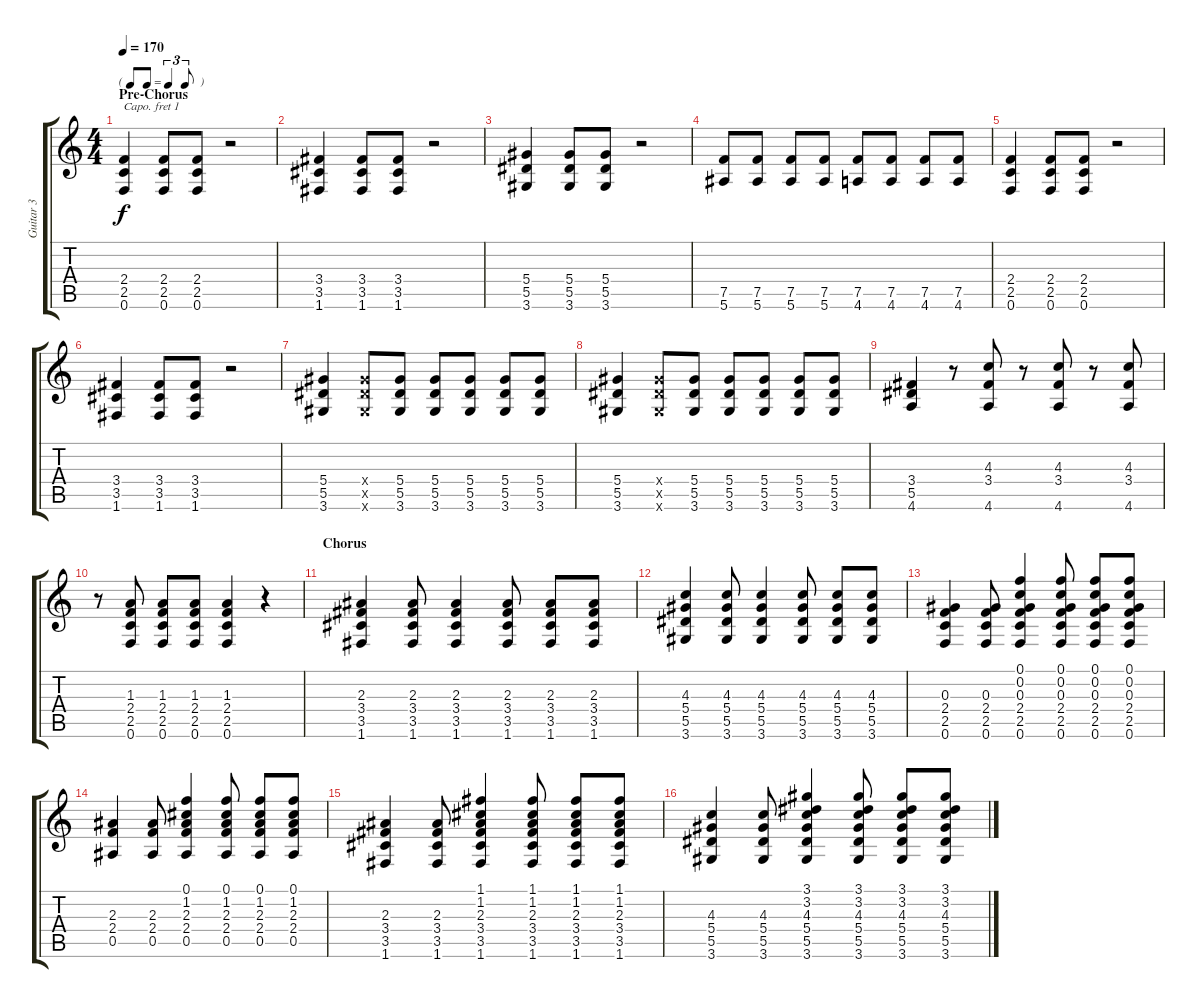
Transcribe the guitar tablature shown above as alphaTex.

\track ("Guitar 3" "Guitar 3") {instrument distortionguitar}
\staff {score tabs}
\capo 1
\tuning (E4 B3 G3 D3 A2 E2) {hide}
\ts (4 4)
\tf triplet8th
\section ("" "Pre-Chorus")
\tempo 170
\clef g2
\ks c
(2.4 2.5 0.6).4{dy f} (2.4 2.5 0.6).8 (2.4 2.5 0.6).8 r.2 |
(3.4 3.5 1.6).4 (3.4 3.5 1.6).8 (3.4 3.5 1.6).8 r.2 |
(5.4 5.5 3.6).4 (5.4 5.5 3.6).8 (5.4 5.5 3.6).8 r.2 |
(7.5 5.6).8 (7.5 5.6).8 (7.5 5.6).8 (7.5 5.6).8 (7.5 4.6).8 (7.5 4.6).8 (7.5 4.6).8 (7.5 4.6).8 |
(2.4 2.5 0.6).4 (2.4 2.5 0.6).8 (2.4 2.5 0.6).8 r.2 |
(3.4 3.5 1.6).4 (3.4 3.5 1.6).8 (3.4 3.5 1.6).8 r.2 |
(5.4 5.5 3.6).4 (5.4{x} 5.5{x} 3.6{x}).8 (5.4 5.5 3.6).8 (5.4 5.5 3.6).8 (5.4 5.5 3.6).8 (5.4 5.5 3.6).8 (5.4 5.5 3.6).8 |
(5.4 5.5 3.6).4 (5.4{x} 5.5{x} 3.6{x}).8 (5.4 5.5 3.6).8 (5.4 5.5 3.6).8 (5.4 5.5 3.6).8 (5.4 5.5 3.6).8 (5.4 5.5 3.6).8 |
(3.4 5.5 4.6).4 r.8 (4.3 3.4 4.6).8 r.8 (4.3 3.4 4.6).8 r.8 (4.3 3.4 4.6).8 |
r.8 (1.3 2.4 2.5 0.6).8 (1.3 2.4 2.5 0.6).8 (1.3 2.4 2.5 0.6).8 (1.3 2.4 2.5 0.6).4 r.4 |
\section ("" "Chorus")
(2.3 3.4 3.5 1.6).4 (2.3 3.4 3.5 1.6).8 (2.3 3.4 3.5 1.6).4 (2.3 3.4 3.5 1.6).8 (2.3 3.4 3.5 1.6).8 (2.3 3.4 3.5 1.6).8 |
(4.3 5.4 5.5 3.6).4 (4.3 5.4 5.5 3.6).8 (4.3 5.4 5.5 3.6).4 (4.3 5.4 5.5 3.6).8 (4.3 5.4 5.5 3.6).8 (4.3 5.4 5.5 3.6).8 |
(0.3 2.4 2.5 0.6).4 (0.3 2.4 2.5 0.6).8 (0.1 0.2 0.3 2.4 2.5 0.6).4 (0.1 0.2 0.3 2.4 2.5 0.6).8 (0.1 0.2 0.3 2.4 2.5 0.6).8 (0.1 0.2 0.3 2.4 2.5 0.6).8 |
(2.3 2.4 0.5).4 (2.3 2.4 0.5).8 (0.1 1.2 2.3 2.4 0.5).4 (0.1 1.2 2.3 2.4 0.5).8 (0.1 1.2 2.3 2.4 0.5).8 (0.1 1.2 2.3 2.4 0.5).8 |
(2.3 3.4 3.5 1.6).4 (2.3 3.4 3.5 1.6).8 (1.1 1.2 2.3 3.4 3.5 1.6).4 (1.1 1.2 2.3 3.4 3.5 1.6).8 (1.1 1.2 2.3 3.4 3.5 1.6).8 (1.1 1.2 2.3 3.4 3.5 1.6).8 |
(4.3 5.4 5.5 3.6).4 (4.3 5.4 5.5 3.6).8 (3.1 3.2 4.3 5.4 5.5 3.6).4 (3.1 3.2 4.3 5.4 5.5 3.6).8 (3.1 3.2 4.3 5.4 5.5 3.6).8 (3.1 3.2 4.3 5.4 5.5 3.6).8
